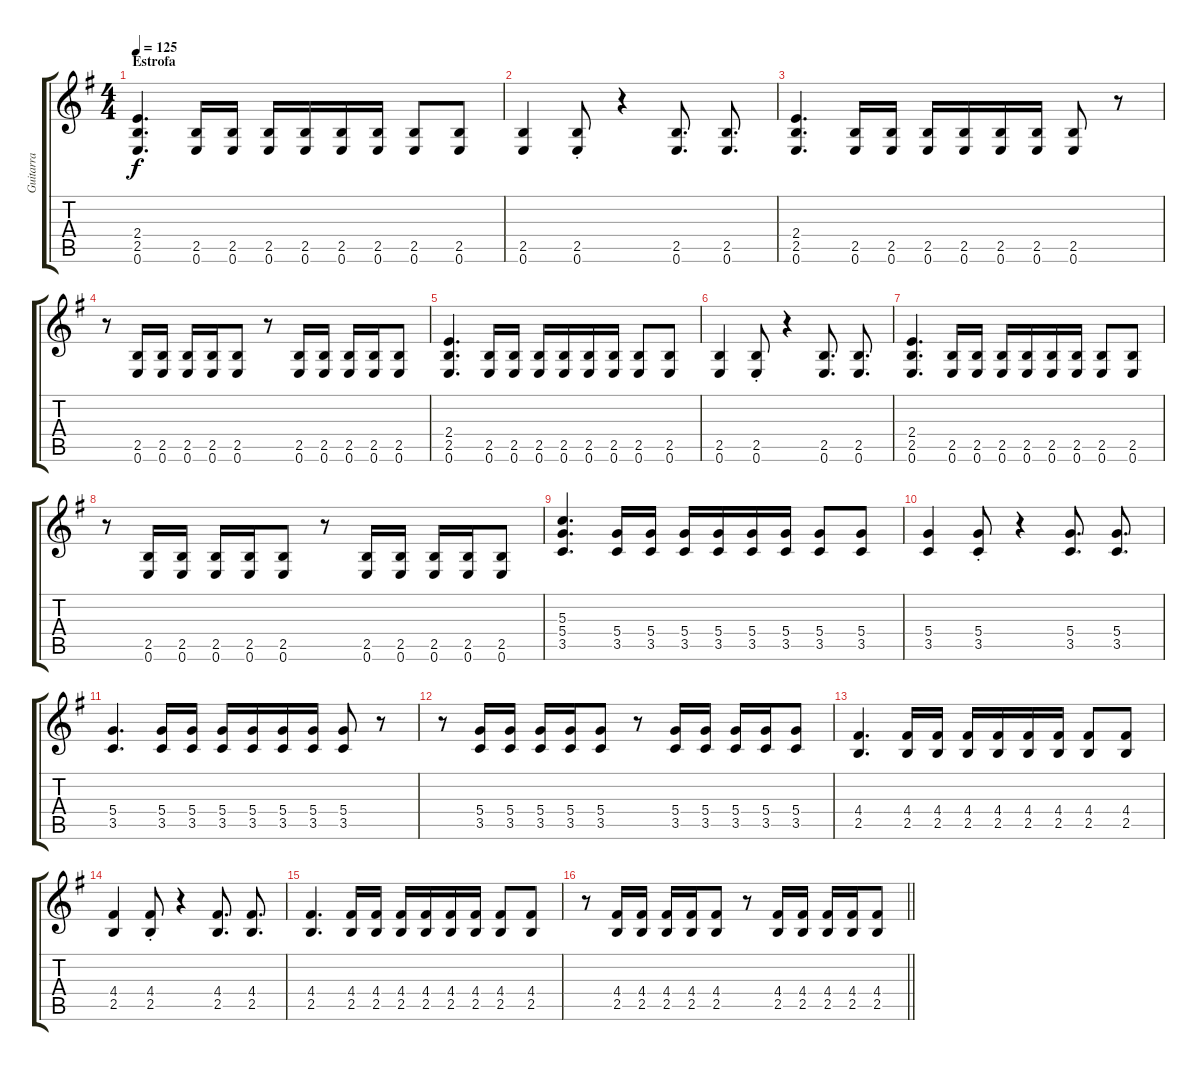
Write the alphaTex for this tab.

\track ("Guitarra" "Guitarra") {instrument distortionguitar}
\staff {score tabs}
\tuning (E4 B3 G3 D3 A2 E2) {hide}
\ts (4 4)
\section ("" "Estrofa")
\tempo 125
\clef g2
\ks g
(2.4 2.5 0.6).4{d dy f} (2.5 0.6).16 (2.5 0.6).16 (2.5 0.6).16 (2.5 0.6).16 (2.5 0.6).16 (2.5 0.6).16 (2.5 0.6).8 (2.5 0.6).8 |
(2.5 0.6).4 (2.5{st} 0.6{st}).8 r.4 (2.5 0.6).8{d} (2.5 0.6).8{d} |
(2.4 2.5 0.6).4{d} (2.5 0.6).16 (2.5 0.6).16 (2.5 0.6).16 (2.5 0.6).16 (2.5 0.6).16 (2.5 0.6).16 (2.5 0.6).8 r.8 |
r.8 (2.5 0.6).16 (2.5 0.6).16 (2.5 0.6).16 (2.5 0.6).16 (2.5 0.6).8 r.8 (2.5 0.6).16 (2.5 0.6).16 (2.5 0.6).16 (2.5 0.6).16 (2.5 0.6).8 |
(2.4 2.5 0.6).4{d} (2.5 0.6).16 (2.5 0.6).16 (2.5 0.6).16 (2.5 0.6).16 (2.5 0.6).16 (2.5 0.6).16 (2.5 0.6).8 (2.5 0.6).8 |
(2.5 0.6).4 (2.5{st} 0.6{st}).8 r.4 (2.5 0.6).8{d} (2.5 0.6).8{d} |
(2.4 2.5 0.6).4{d} (2.5 0.6).16 (2.5 0.6).16 (2.5 0.6).16 (2.5 0.6).16 (2.5 0.6).16 (2.5 0.6).16 (2.5 0.6).8 (2.5 0.6).8 |
r.8 (2.5 0.6).16 (2.5 0.6).16 (2.5 0.6).16 (2.5 0.6).16 (2.5 0.6).8 r.8 (2.5 0.6).16 (2.5 0.6).16 (2.5 0.6).16 (2.5 0.6).16 (2.5 0.6).8 |
(5.3 5.4 3.5).4{d} (5.4 3.5).16 (5.4 3.5).16 (5.4 3.5).16 (5.4 3.5).16 (5.4 3.5).16 (5.4 3.5).16 (5.4 3.5).8 (5.4 3.5).8 |
(5.4 3.5).4 (5.4 3.5{st}).8 r.4 (5.4 3.5).8{d} (5.4 3.5).8{d} |
(5.4 3.5).4{d} (5.4 3.5).16 (5.4 3.5).16 (5.4 3.5).16 (5.4 3.5).16 (5.4 3.5).16 (5.4 3.5).16 (5.4 3.5).8 r.8 |
r.8 (5.4 3.5).16 (5.4 3.5).16 (5.4 3.5).16 (5.4 3.5).16 (5.4 3.5).8 r.8 (5.4 3.5).16 (5.4 3.5).16 (5.4 3.5).16 (5.4 3.5).16 (5.4 3.5).8 |
(4.4 2.5).4{d} (4.4 2.5).16 (4.4 2.5).16 (4.4 2.5).16 (4.4 2.5).16 (4.4 2.5).16 (4.4 2.5).16 (4.4 2.5).8 (4.4 2.5).8 |
(4.4 2.5).4 (4.4 2.5{st}).8 r.4 (4.4 2.5).8{d} (4.4 2.5).8{d} |
(4.4 2.5).4{d} (4.4 2.5).16 (4.4 2.5).16 (4.4 2.5).16 (4.4 2.5).16 (4.4 2.5).16 (4.4 2.5).16 (4.4 2.5).8 (4.4 2.5).8 |
\barLineRight lightlight
r.8 (4.4 2.5).16 (4.4 2.5).16 (4.4 2.5).16 (4.4 2.5).16 (4.4 2.5).8 r.8 (4.4 2.5).16 (4.4 2.5).16 (4.4 2.5).16 (4.4 2.5).16 (4.4 2.5).8
